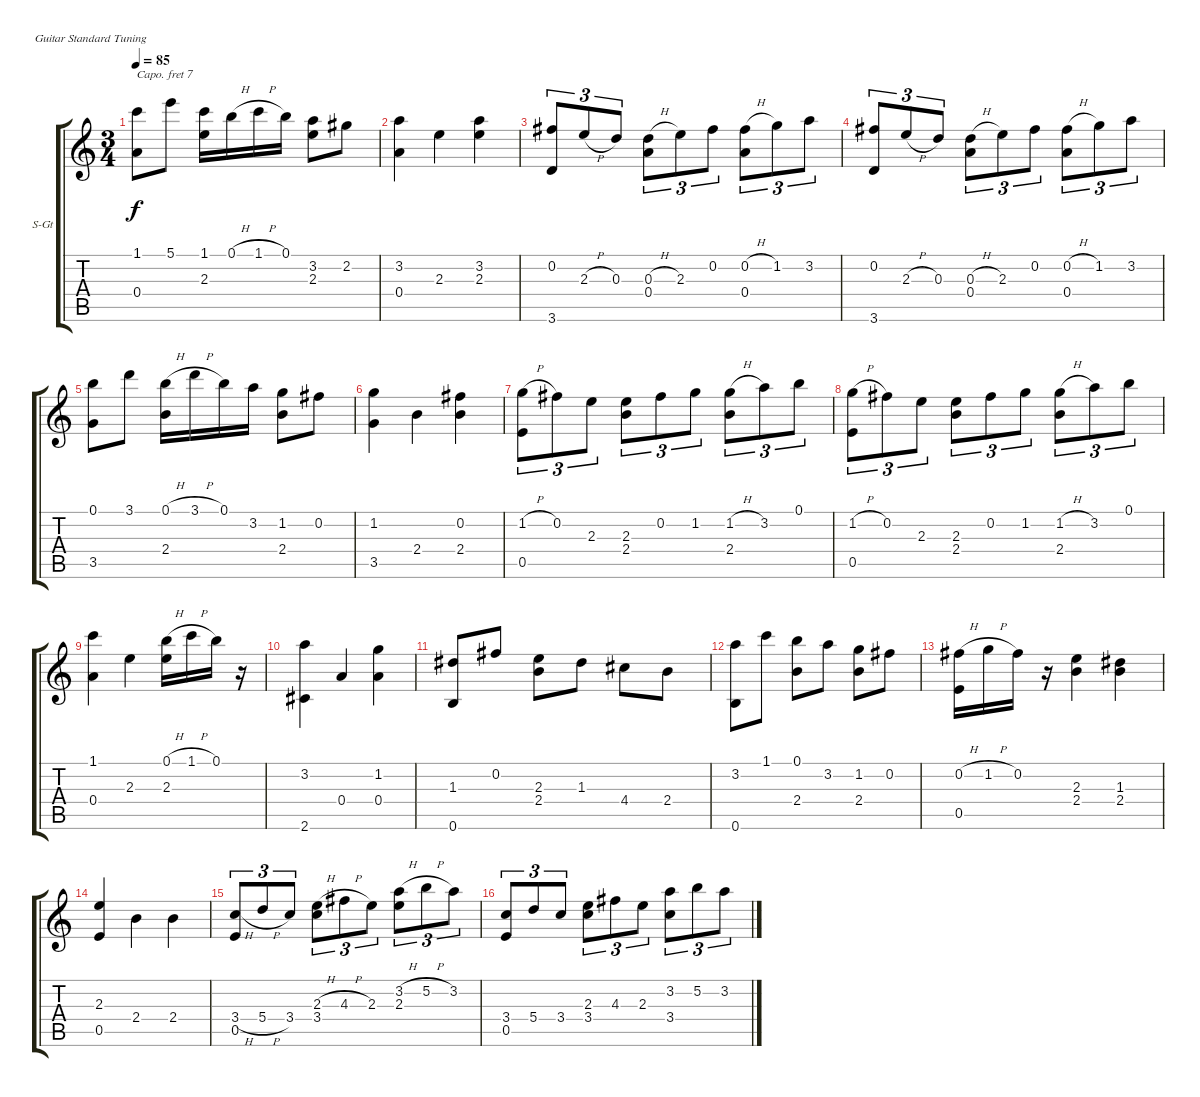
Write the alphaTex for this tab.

\bracketExtendMode groupsimilarinstruments
\firstSystemTrackNameOrientation horizontal
\otherSystemsTrackNameOrientation horizontal
\track ("Guitare" "S-Gt") {instrument acousticguitarsteel}
\staff {score tabs}
\capo 7
\tuning (E4 B3 G3 D3 A2 E2)
\ts (3 4)
\tempo 85
\clef g2
\ks c
(1.1 0.4).8{dy f} 5.1.8 (1.1 2.3).16 0.1{h}.16 1.1{h}.16 0.1.16 (3.2 2.3).8 2.2.8 |
(3.2 0.4).4 2.3.4 (3.2 2.3).4 |
(0.2 3.6).8{tu (3 2)} 2.3{h}.8{tu (3 2)} 0.3.8{tu (3 2)} (0.3{h} 0.4).8{tu (3 2)} 2.3.8{tu (3 2)} 0.2.8{tu (3 2)} (0.2{h} 0.4).8{tu (3 2)} 1.2.8{tu (3 2)} 3.2.8{tu (3 2)} |
(0.2 3.6).8{tu (3 2)} 2.3{h}.8{tu (3 2)} 0.3.8{tu (3 2)} (0.3{h} 0.4).8{tu (3 2)} 2.3.8{tu (3 2)} 0.2.8{tu (3 2)} (0.2{h} 0.4).8{tu (3 2)} 1.2.8{tu (3 2)} 3.2.8{tu (3 2)} |
(0.1 3.5).8 3.1.8 (0.1{h} 2.4).16 3.1{h}.16 0.1.16 3.2.16 (1.2 2.4).8 0.2.8 |
(1.2 3.5).4 2.4.4 (0.2 2.4).4 |
(1.2{h} 0.5).8{tu (3 2)} 0.2.8{tu (3 2)} 2.3.8{tu (3 2)} (2.3 2.4).8{tu (3 2)} 0.2.8{tu (3 2)} 1.2.8{tu (3 2)} (1.2{h} 2.4).8{tu (3 2)} 3.2.8{tu (3 2)} 0.1.8{tu (3 2)} |
(1.2{h} 0.5).8{tu (3 2)} 0.2.8{tu (3 2)} 2.3.8{tu (3 2)} (2.3 2.4).8{tu (3 2)} 0.2.8{tu (3 2)} 1.2.8{tu (3 2)} (1.2{h} 2.4).8{tu (3 2)} 3.2.8{tu (3 2)} 0.1.8{tu (3 2)} |
(1.1 0.4).4 2.3.4 (0.1{h} 2.3).16 1.1{h}.16 0.1.16 r.16 |
(3.2 2.6).4 0.4.4 (1.2 0.4).4 |
(1.3 0.6).8 0.2.8 (2.3 2.4).8 1.3.8 4.4.8 2.4.8 |
(3.2 0.6).8 1.1.8 (0.1 2.4).8 3.2.8 (1.2 2.4).8 0.2.8 |
(0.2{h} 0.5).16 1.2{h}.16 0.2.16 r.16 (2.3 2.4).4 (1.3 2.4).4 |
(2.3 0.5).4 2.4.4 2.4.4 |
(3.4{h} 0.5).8{tu (3 2)} 5.4{h}.8{tu (3 2)} 3.4.8{tu (3 2)} (2.3{h} 3.4).8{tu (3 2)} 4.3{h}.8{tu (3 2)} 2.3.8{tu (3 2)} (3.2{h} 2.3).8{tu (3 2)} 5.2{h}.8{tu (3 2)} 3.2.8{tu (3 2)} |
(3.4 0.5).8{tu (3 2)} 5.4.8{tu (3 2)} 3.4.8{tu (3 2)} (2.3 3.4).8{tu (3 2)} 4.3.8{tu (3 2)} 2.3.8{tu (3 2)} (3.2 3.4).8{tu (3 2)} 5.2.8{tu (3 2)} 3.2.8{tu (3 2)}
